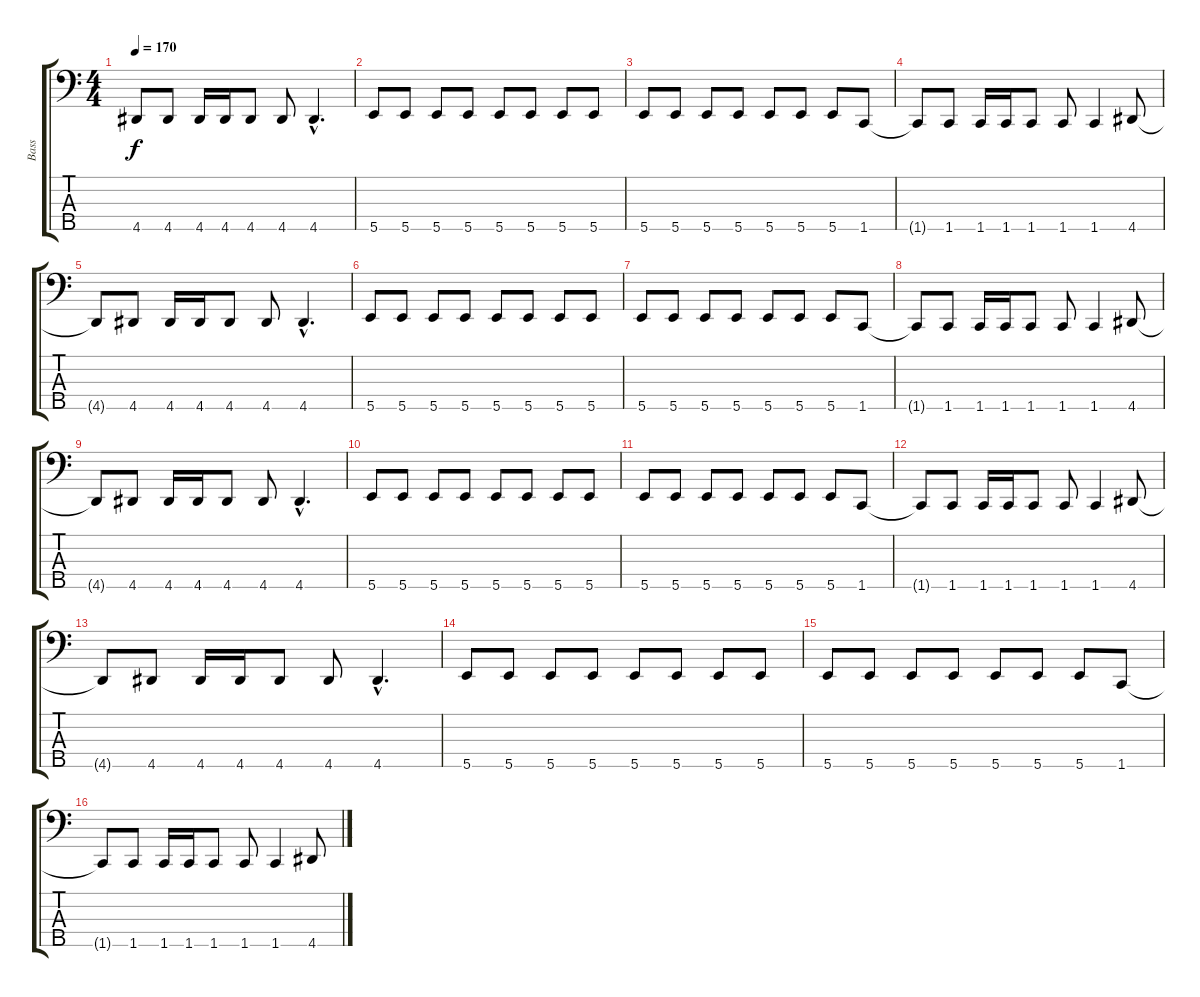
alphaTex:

\track ("Bass" "Bass") {instrument electricbassfinger}
\staff {score tabs}
\tuning (G2 D2 A1 E1 B0) {hide}
\ts (4 4)
\tempo 170
\clef f4
\ks c
4.5{t}.8{dy f} 4.5.8 4.5.16 4.5.16 4.5.8 4.5.8 4.5{hac}.4{d} |
5.5.8 5.5.8 5.5.8 5.5.8 5.5.8 5.5.8 5.5.8 5.5.8 |
5.5.8 5.5.8 5.5.8 5.5.8 5.5.8 5.5.8 5.5.8 1.5.8 |
1.5{t}.8 1.5.8 1.5.16 1.5.16 1.5.8 1.5.8 1.5.4 4.5.8 |
4.5{t}.8 4.5.8 4.5.16 4.5.16 4.5.8 4.5.8 4.5{hac}.4{d} |
5.5.8 5.5.8 5.5.8 5.5.8 5.5.8 5.5.8 5.5.8 5.5.8 |
5.5.8 5.5.8 5.5.8 5.5.8 5.5.8 5.5.8 5.5.8 1.5.8 |
1.5{t}.8 1.5.8 1.5.16 1.5.16 1.5.8 1.5.8 1.5.4 4.5.8 |
4.5{t}.8 4.5.8 4.5.16 4.5.16 4.5.8 4.5.8 4.5{hac}.4{d} |
5.5.8{volume 11} 5.5.8 5.5.8 5.5.8 5.5.8 5.5.8 5.5.8 5.5.8 |
5.5.8 5.5.8 5.5.8 5.5.8 5.5.8 5.5.8 5.5.8 1.5.8 |
1.5{t}.8{volume 5} 1.5.8 1.5.16 1.5.16 1.5.8 1.5.8 1.5.4 4.5.8 |
4.5{t}.8 4.5.8 4.5.16 4.5.16 4.5.8 4.5.8 4.5{hac}.4{d} |
5.5.8{volume 0} 5.5.8 5.5.8 5.5.8 5.5.8 5.5.8 5.5.8 5.5.8 |
5.5.8 5.5.8 5.5.8 5.5.8 5.5.8 5.5.8 5.5.8 1.5.8 |
1.5{t}.8 1.5.8 1.5.16 1.5.16 1.5.8 1.5.8 1.5.4 4.5.8
